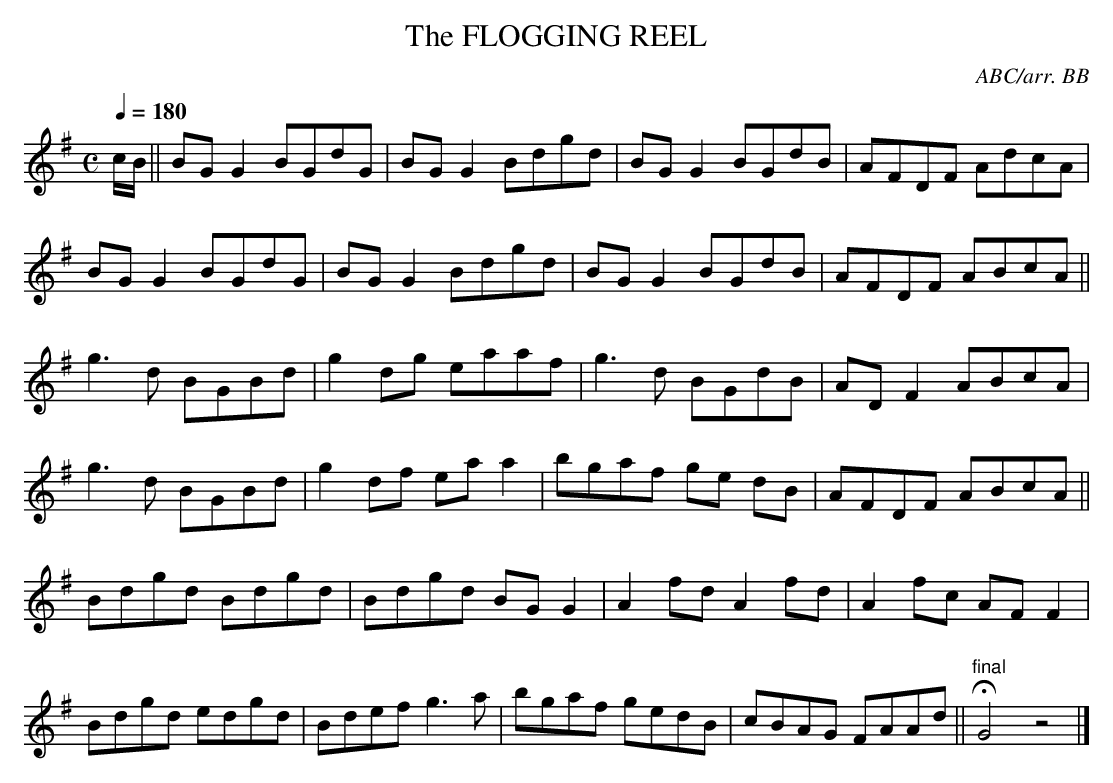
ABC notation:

X:1
T:FLOGGING REEL, The
C:ABC/arr. BB
M:C
L:1/8
Q:1/4=180
K:G
c/B/||BGG2 BGdG|BGG2 Bdgd|BGG2 BGdB|AFDF AdcA|
BGG2 BGdG|BGG2 Bdgd|BGG2 BGdB|AFDF ABcA||
g3d BGBd|g2dg eaaf|g3d BGdB|AD F2 ABcA|
g3d BGBd|g2df eaa2|bgaf ge dB|AFDF ABcA||
Bdgd Bdgd|Bdgd BGG2|A2fd A2fd|A2fc AFF2|
Bdgd edgd|Bdef g3a|bgaf gedB|cBAG FAAd ||\
"final" HG4z4|]
